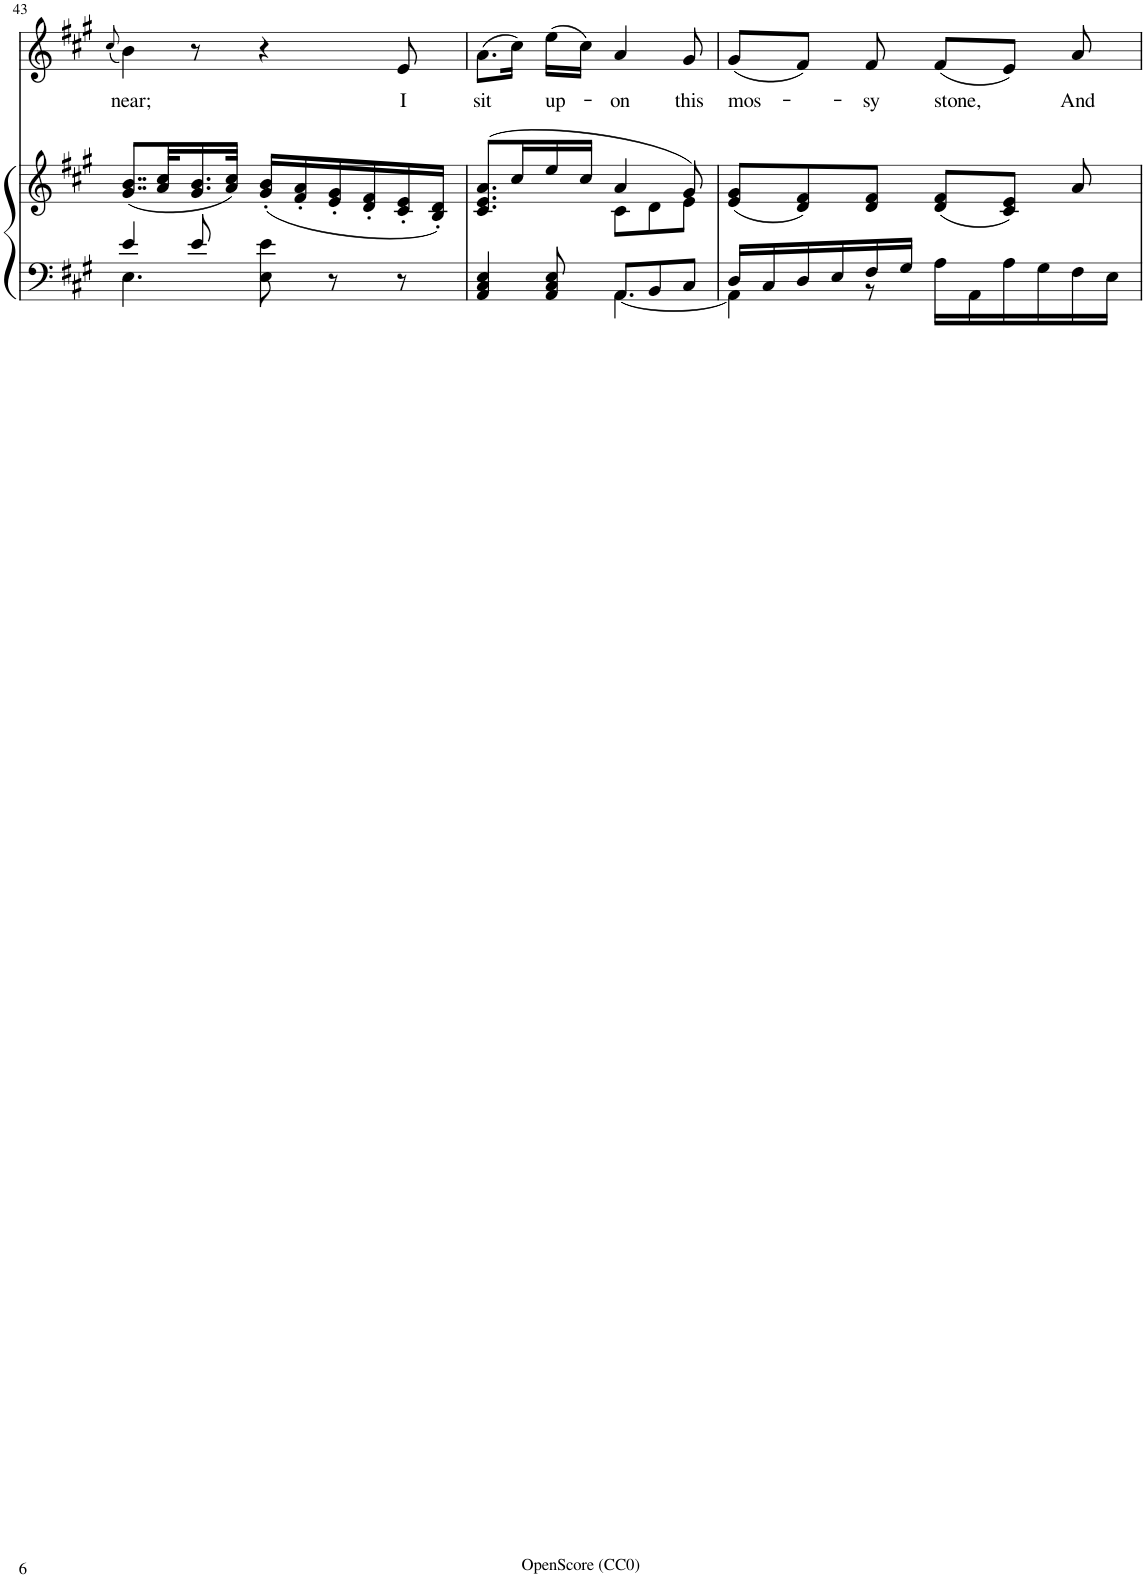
**kern	**kern	**kern	**text
*part2	*part2	*part1	*part1
*staff3	*staff2	*staff1	*staff1
*I"Piano	*	*I"Voice	*
*I'Pno	*	*	*
!!LO:PB:g=z
*clefF4	*clefG2	*clefG2	*
*k[f#c#g#]	*k[f#c#g#]	*k[f#c#g#]	*
*M6/8	*M6/8	*M6/8	*
=43	=43	=43	=43
.	.	(8qcc#/	.
*^	*	*	*
!	!	!	!	!LO:LY:b
4e/	4.E\	(8..g#/ 8..b/L	4b\)	near;
.	.	32a/ 32cc#/KL	.	.
8e/	.	16.g#/ 16.b/	8r	.
.	.	32a/ 32cc#/JJk)	.	.
8E\ 8e\	4ryy	(16g#/' 16b/'LL	4r	.
.	.	16f#/' 16a/'	.	.
8r	.	16e/' 16g#/'	.	.
.	.	16d/' 16f#/'	.	.
!	!	!	!	!LO:LY:b
8r	8ryy	16c#/' 16e/'	8e/	I
.	.	16B/' 16d/'JJ)	.	.
=44	=44	=44	=44	=44
*	*	*^	*	*
!	!	!	!	!	!LO:LY:b
4AA/ 4C#/ 4E/	4.ryy	(8.c#/ 8.e/ 8.a/L	4.ryy	(8.a\L	sit
.	.	16cc#/L	.	16cc#\Jk)	.
!	!	!	!	!	!LO:LY:b
8AA/ 8C#/ 8E/	.	16ee/	.	(16ee\LL	up-
.	.	16cc#/JJ	.	16cc#\JJ)	.
!LO:N:head=solid	!	!	!	!	!LO:LY:b
[<8AA/L	4.AA\	4a/	8c#\L	4a/	-on
8BB/	.	.	8d\	.	.
!	!	!	!	!	!LO:LY:b
8C#/J	.	8g#/)	8e\J	8g#/	this
=45	=45	=45	=45	=45	=45
!	!	!	!	!	!LO:LY:b
*	*	*v	*v	*	*
16D/LL	4AA\]	(8e/ 8g#/L	(8g#/L	mos-
16C#/	.	.	.	.
16D/	.	8d/ 8f#/)	8f#/J)	.
16E/	.	.	.	.
!	!	!	!	!LO:LY:b
16F#/	8r	8d/ 8f#/J	8f#/	-sy
16G#/JJ	.	.	.	.
!	!	!	!	!LO:LY:b
16A\LL	4.ryy	(8d/ 8f#/L	(8f#/L	stone,
16AA\	.	.	.	.
16A\	.	8c#/ 8e/J)	8e/J)	.
16G#\	.	.	.	.
!	!	!	!	!LO:LY:b
16F#\	.	8a/	8a/	And
16E\JJ	.	.	.	.
*v	*v	*	*	*
=	=	=	=
*-	*-	*-	*-
